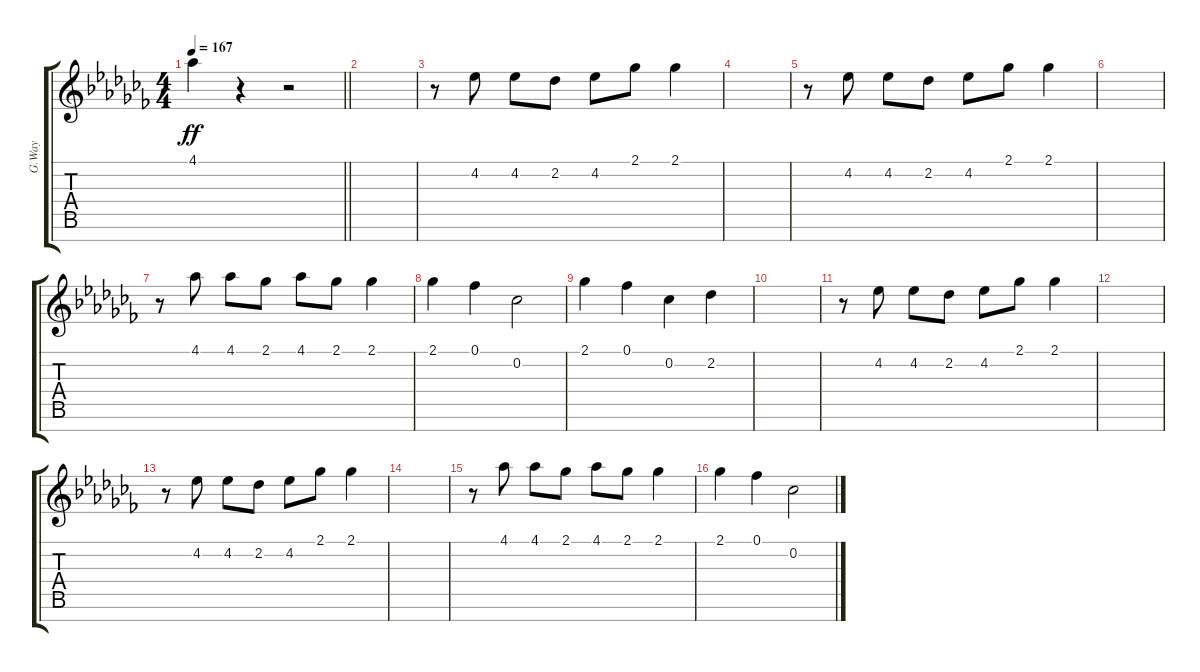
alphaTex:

\track ("G.Way" "G.Way") {instrument distortionguitar}
\staff {score tabs}
\tuning (E4 B3 G3 D3 A2 E2 B1) {hide}
\ts (4 4)
\tempo 167
\clef g2
\barLineRight lightlight
\ks abminor
4.1.4{dy ff} r.4 r.2 |
|
r.8 4.2.8 4.2.8 2.2.8 4.2.8 2.1.8 2.1.4 |
|
r.8 4.2.8 4.2.8 2.2.8 4.2.8 2.1.8 2.1.4 |
|
r.8 4.1.8 4.1.8 2.1.8 4.1.8 2.1.8 2.1.4 |
2.1.4 0.1.4 0.2.2 |
2.1.4 0.1.4 0.2.4 2.2.4 |
|
r.8 4.2.8 4.2.8 2.2.8 4.2.8 2.1.8 2.1.4 |
|
r.8 4.2.8 4.2.8 2.2.8 4.2.8 2.1.8 2.1.4 |
|
r.8 4.1.8 4.1.8 2.1.8 4.1.8 2.1.8 2.1.4 |
2.1.4 0.1.4 0.2.2
